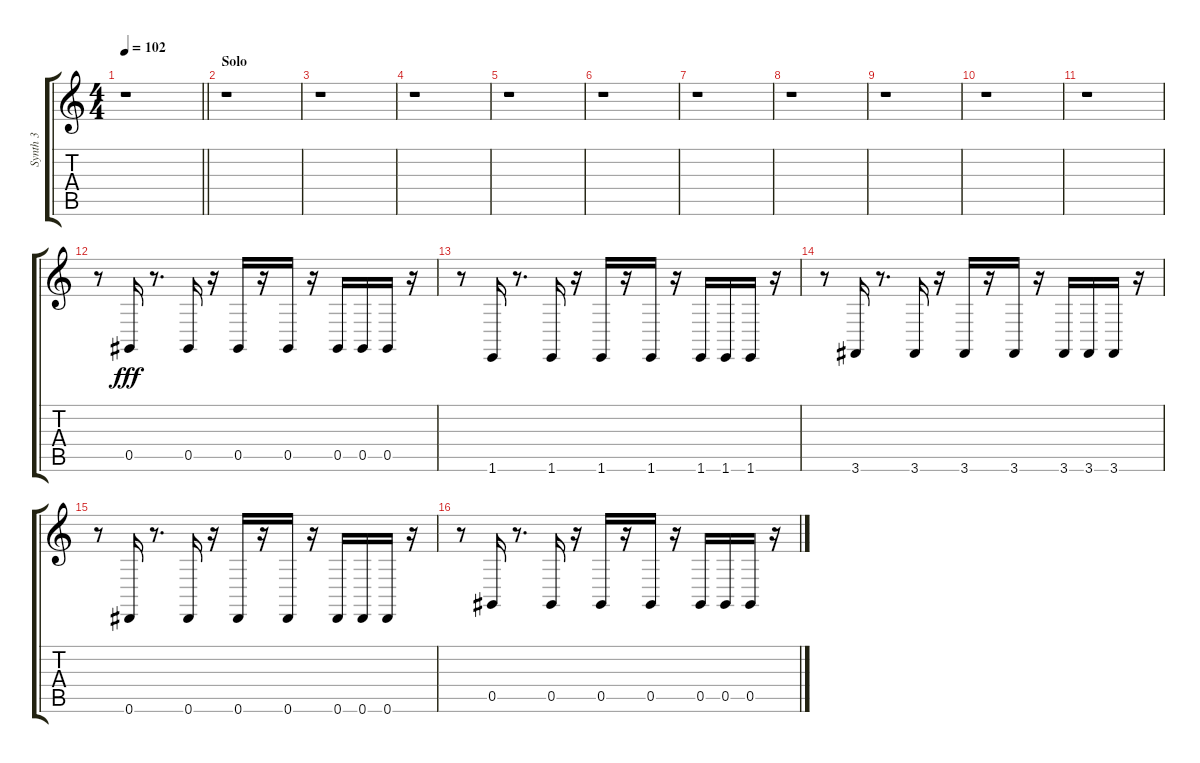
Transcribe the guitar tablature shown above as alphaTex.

\track ("Synth 3" "Synth 3") {instrument synthbrass2}
\staff {score tabs}
\tuning (Eb4 Bb3 Gb3 Db3 Ab2 Eb2) {hide}
\ts (4 4)
\tempo 102
\clef g2
\barLineRight lightlight
\ks c
r.1{dy fff} |
\section ("" "Solo")
r.1 |
r.1 |
r.1 |
r.1 |
r.1 |
r.1 |
r.1 |
r.1 |
r.1 |
r.1 |
r.8 0.5.16 r.8{d} 0.5.16 r.16 0.5.16 r.16 0.5.16 r.16 0.5.16 0.5.16 0.5.16 r.16 |
r.8 1.6.16 r.8{d} 1.6.16 r.16 1.6.16 r.16 1.6.16 r.16 1.6.16 1.6.16 1.6.16 r.16 |
r.8 3.6.16 r.8{d} 3.6.16 r.16 3.6.16 r.16 3.6.16 r.16 3.6.16 3.6.16 3.6.16 r.16 |
r.8 0.6.16 r.8{d} 0.6.16 r.16 0.6.16 r.16 0.6.16 r.16 0.6.16 0.6.16 0.6.16 r.16 |
r.8 0.5.16 r.8{d} 0.5.16 r.16 0.5.16 r.16 0.5.16 r.16 0.5.16 0.5.16 0.5.16 r.16
